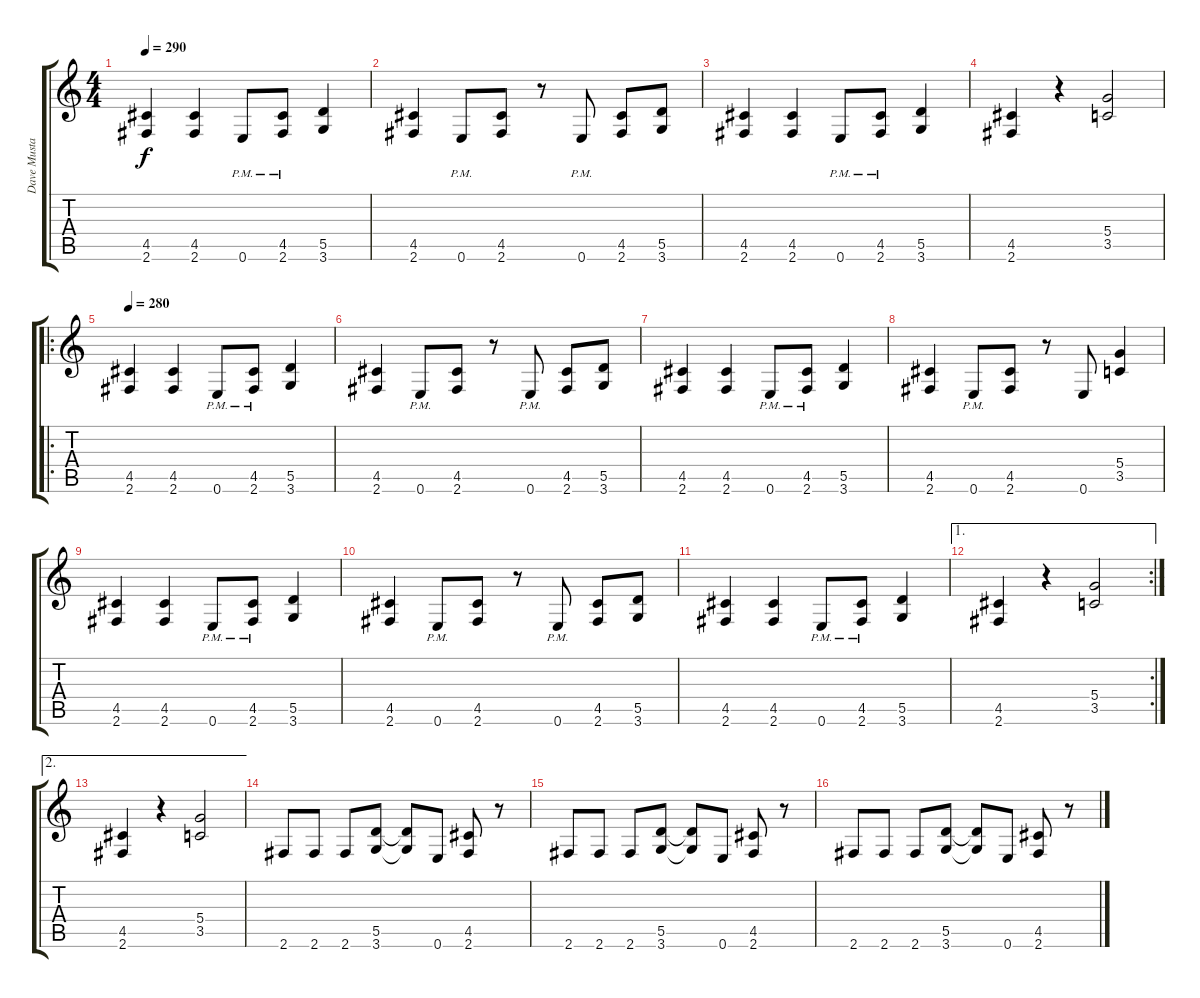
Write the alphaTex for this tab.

\track ("Dave Mustaine" "Dave Musta") {instrument distortionguitar}
\staff {score tabs}
\tuning (E4 B3 G3 D3 A2 E2) {hide}
\ts (4 4)
\tempo 290
\clef g2
\ks c
(4.5 2.6).4{dy f} (4.5 2.6).4 0.6{pm}.8 (4.5 2.6{pm}).8 (5.5 3.6).4 |
(4.5 2.6).4 0.6{pm}.8 (4.5 2.6).8 r.8 0.6{pm}.8 (4.5 2.6).8 (5.5 3.6).8 |
(4.5 2.6).4 (4.5 2.6).4 0.6{pm}.8 (4.5 2.6{pm}).8 (5.5 3.6).4 |
(4.5 2.6).4 r.4 (5.4 3.5).2 |
\ro
\tempo 280
(4.5 2.6).4 (4.5 2.6).4 0.6{pm}.8 (4.5 2.6{pm}).8 (5.5 3.6).4 |
(4.5 2.6).4 0.6{pm}.8 (4.5 2.6).8 r.8 0.6{pm}.8 (4.5 2.6).8 (5.5 3.6).8 |
(4.5 2.6).4 (4.5 2.6).4 0.6{pm}.8 (4.5 2.6{pm}).8 (5.5 3.6).4 |
(4.5 2.6).4 0.6{pm}.8 (4.5 2.6).8 r.8 0.6.8 (5.4 3.5).4 |
(4.5 2.6).4 (4.5 2.6).4 0.6{pm}.8 (4.5 2.6{pm}).8 (5.5 3.6).4 |
(4.5 2.6).4 0.6{pm}.8 (4.5 2.6).8 r.8 0.6{pm}.8 (4.5 2.6).8 (5.5 3.6).8 |
(4.5 2.6).4 (4.5 2.6).4 0.6{pm}.8 (4.5 2.6{pm}).8 (5.5 3.6).4 |
\ae 1
\rc 2
(4.5 2.6).4 r.4 (5.4 3.5).2 |
\ae 2
(4.5 2.6).4 r.4 (5.4 3.5).2 |
2.6.8 2.6.8 2.6.8 (5.5 3.6).8 (5.5{t} 3.6{t}).8 0.6.8 (4.5 2.6).8 r.8 |
2.6.8 2.6.8 2.6.8 (5.5 3.6).8 (5.5{t} 3.6{t}).8 0.6.8 (4.5 2.6).8 r.8 |
2.6.8 2.6.8 2.6.8 (5.5 3.6).8 (5.5{t} 3.6{t}).8 0.6.8 (4.5 2.6).8 r.8
